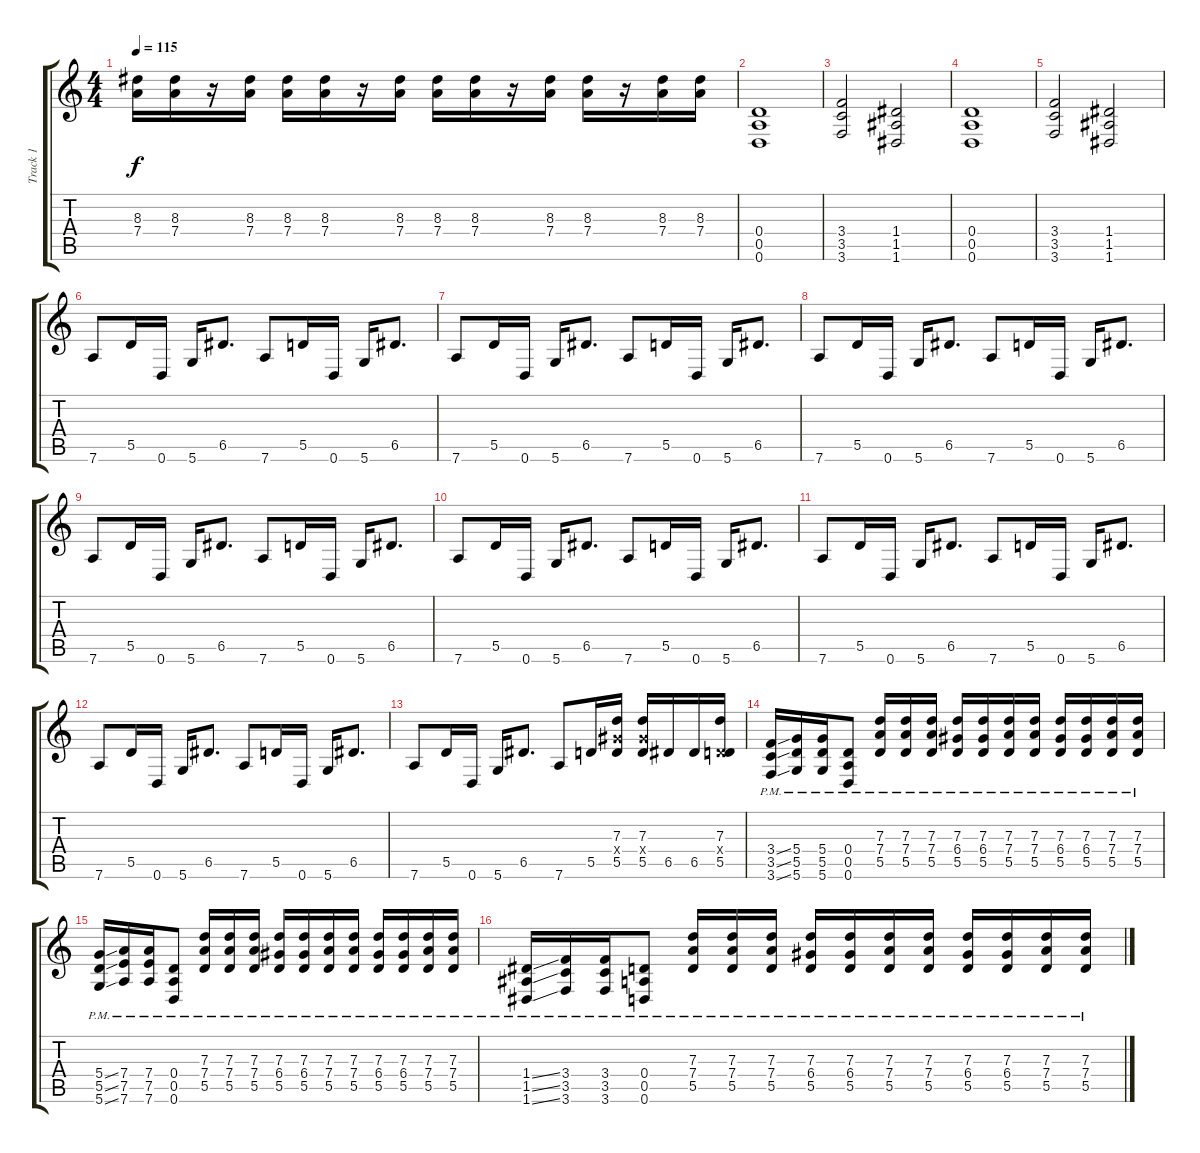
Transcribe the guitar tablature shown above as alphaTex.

\track ("Track 1" "Track 1") {instrument distortionguitar}
\staff {score tabs}
\tuning (E4 B3 G3 D3 A2 D2) {hide}
\ts (4 4)
\tempo 115
\clef g2
\ks c
(8.3 7.4).16{dy f} (8.3 7.4).16 r.16 (8.3 7.4).16 (8.3 7.4).16 (8.3 7.4).16 r.16 (8.3 7.4).16 (8.3 7.4).16 (8.3 7.4).16 r.16 (8.3 7.4).16 (8.3 7.4).16 r.16 (8.3 7.4).16 (8.3 7.4).16 |
(0.4 0.5 0.6).1 |
(3.4 3.5 3.6).2 (1.4 1.5 1.6).2 |
(0.4 0.5 0.6).1 |
(3.4 3.5 3.6).2 (1.4 1.5 1.6).2 |
7.6.8 5.5.16 0.6.16 5.6.16 6.5.8{d} 7.6.8 5.5.16 0.6.16 5.6.16 6.5.8{d} |
7.6.8 5.5.16 0.6.16 5.6.16 6.5.8{d} 7.6.8 5.5.16 0.6.16 5.6.16 6.5.8{d} |
7.6.8 5.5.16 0.6.16 5.6.16 6.5.8{d} 7.6.8 5.5.16 0.6.16 5.6.16 6.5.8{d} |
7.6.8 5.5.16 0.6.16 5.6.16 6.5.8{d} 7.6.8 5.5.16 0.6.16 5.6.16 6.5.8{d} |
7.6.8 5.5.16 0.6.16 5.6.16 6.5.8{d} 7.6.8 5.5.16 0.6.16 5.6.16 6.5.8{d} |
7.6.8 5.5.16 0.6.16 5.6.16 6.5.8{d} 7.6.8 5.5.16 0.6.16 5.6.16 6.5.8{d} |
7.6.8 5.5.16 0.6.16 5.6.16 6.5.8{d} 7.6.8 5.5.16 0.6.16 5.6.16 6.5.8{d} |
7.6.8 5.5.16 0.6.16 5.6.16 6.5.8{d} 7.6.8 5.5.16 (7.3 6.4{x} 5.5).16 (7.3 6.4{x} 5.5).16 6.5.16 6.5.16 (7.3 0.4{x} 5.5).16 |
(3.4{ss} 3.5{ss pm} 3.6{ss}).16 (5.4 5.5{pm} 5.6).16 (5.4 5.5{pm} 5.6).16 (0.4 0.5{pm} 0.6).8 (7.3{pm} 7.4 5.5{pm}).16 (7.3{pm} 7.4 5.5{pm}).16 (7.3{pm} 7.4 5.5{pm}).16 (7.3{pm} 6.4 5.5{pm}).16 (7.3{pm} 6.4 5.5{pm}).16 (7.3{pm} 7.4 5.5{pm}).16 (7.3{pm} 7.4 5.5{pm}).16 (7.3{pm} 6.4 5.5{pm}).16 (7.3{pm} 6.4 5.5{pm}).16 (7.3{pm} 7.4 5.5{pm}).16 (7.3{pm} 7.4 5.5{pm}).16 |
(5.4{ss} 5.5{ss pm} 5.6{ss}).16 (7.4 7.5{pm} 7.6).16 (7.4 7.5{pm} 7.6).16 (0.4 0.5{pm} 0.6).8 (7.3{pm} 7.4 5.5{pm}).16 (7.3{pm} 7.4 5.5{pm}).16 (7.3{pm} 7.4 5.5{pm}).16 (7.3{pm} 6.4 5.5{pm}).16 (7.3{pm} 6.4 5.5{pm}).16 (7.3{pm} 7.4 5.5{pm}).16 (7.3{pm} 7.4 5.5{pm}).16 (7.3{pm} 6.4 5.5{pm}).16 (7.3{pm} 6.4 5.5{pm}).16 (7.3{pm} 7.4 5.5{pm}).16 (7.3{pm} 7.4 5.5{pm}).16 |
(1.4{ss} 1.5{ss pm} 1.6{ss}).16 (3.4 3.5{pm} 3.6).16 (3.4 3.5{pm} 3.6).16 (0.4 0.5{pm} 0.6).8 (7.3{pm} 7.4 5.5{pm}).16 (7.3{pm} 7.4 5.5{pm}).16 (7.3{pm} 7.4 5.5{pm}).16 (7.3{pm} 6.4 5.5{pm}).16 (7.3{pm} 6.4 5.5{pm}).16 (7.3{pm} 7.4 5.5{pm}).16 (7.3{pm} 7.4 5.5{pm}).16 (7.3{pm} 6.4 5.5{pm}).16 (7.3{pm} 6.4 5.5{pm}).16 (7.3{pm} 7.4 5.5{pm}).16 (7.3{pm} 7.4 5.5{pm}).16
